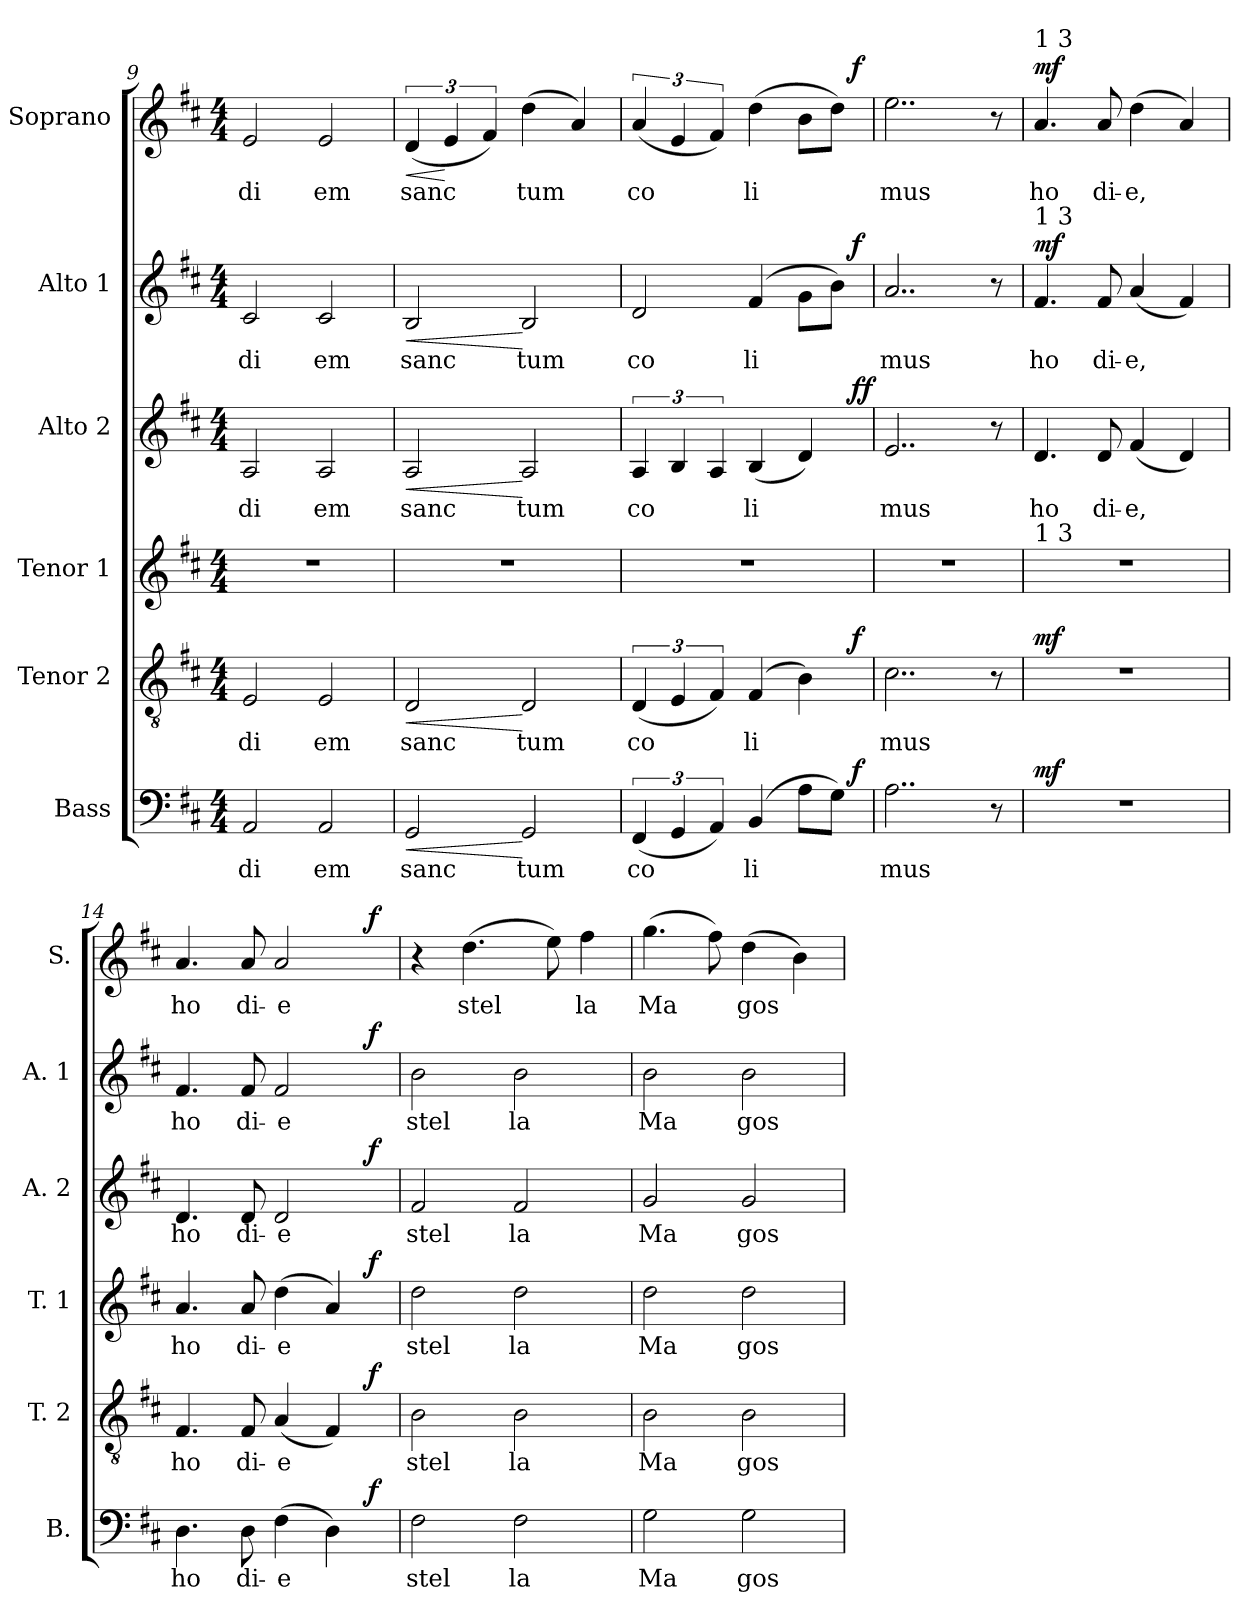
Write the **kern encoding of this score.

**kern	**text	**dynam	**kern	**text	**dynam	**kern	**text	**dynam	**kern	**text	**dynam	**kern	**text	**dynam	**kern	**text	**dynam
*part6	*part6	*part6	*part5	*part5	*part5	*part4	*part4	*part4	*part3	*part3	*part3	*part2	*part2	*part2	*part1	*part1	*part1
*staff6	*staff6	*staff6	*staff5	*staff5	*staff5	*staff4	*staff4	*staff4	*staff3	*staff3	*staff3	*staff2	*staff2	*staff2	*staff1	*staff1	*staff1
*I"Bass	*	*	*I"Tenor 2	*	*	*I"Tenor 1	*	*	*I"Alto 2	*	*	*I"Alto 1	*	*	*I"Soprano	*	*
*I'B.	*	*	*I'T. 2	*	*	*I'T. 1	*	*	*I'A. 2	*	*	*I'A. 1	*	*	*I'S.	*	*
!!LO:PB:g=z
*clefF4	*	*	*clefGv2	*	*	*clefG2	*	*	*clefG2	*	*	*clefG2	*	*	*clefG2	*	*
*k[f#c#]	*	*	*k[f#c#]	*	*	*k[f#c#]	*	*	*k[f#c#]	*	*	*k[f#c#]	*	*	*k[f#c#]	*	*
*D:	*	*	*D:	*	*	*D:	*	*	*D:	*	*	*D:	*	*	*D:	*	*
*M4/4	*	*	*M4/4	*	*	*M4/4	*	*	*M4/4	*	*	*M4/4	*	*	*M4/4	*	*
=9	=9	=9	=9	=9	=9	=9	=9	=9	=9	=9	=9	=9	=9	=9	=9	=9	=9
!	!LO:LY:b:cj	!	!	!LO:LY:b:cj	!	!	!	!	!	!LO:LY:b:cj	!	!	!LO:LY:b:cj	!	!	!LO:LY:b:cj	!
2AA/	di	.	2E/	di	.	1r	.	.	2A/	di	.	2c#/	di	.	2e/	di	.
!	!LO:LY:b	!	!	!LO:LY:b	!	!	!	!	!	!LO:LY:b	!	!	!LO:LY:b	!	!	!LO:LY:b	!
2AA/	em	.	2E/	em	.	.	.	.	2A/	em	.	2c#/	em	.	2e/	em	.
=10	=10	=10	=10	=10	=10	=10	=10	=10	=10	=10	=10	=10	=10	=10	=10	=10	=10
!	!LO:LY:b	!LO:HP:b	!	!LO:LY:b	!LO:HP:b	!	!	!	!	!LO:LY:b	!LO:HP:b	!	!LO:LY:b	!LO:HP:b	!	!LO:LY:b	!LO:HP:b
2GG/	sanc	<	2D/	sanc	<	1r	.	.	2A/	sanc	<	2B/	sanc	<	(<6d/	sanc	<
.	.	.	.	.	.	.	.	.	.	.	.	.	.	.	6e/	.	[
.	.	.	.	.	.	.	.	.	.	.	.	.	.	.	6f#/)	.	.
!	!LO:LY:b	!	!	!LO:LY:b	!	!	!	!	!	!LO:LY:b	!	!	!LO:LY:b	!	!	!LO:LY:b	!
2GG/	tum	[	2D/	tum	[	.	.	.	2A/	tum	[	2B/	tum	[	(<4dd\	tum	.
.	.	.	.	.	.	.	.	.	.	.	.	.	.	.	4a/)	.	.
=11	=11	=11	=11	=11	=11	=11	=11	=11	=11	=11	=11	=11	=11	=11	=11	=11	=11
!	!LO:LY:b:cj	!	!	!LO:LY:b:cj	!	!	!	!	!	!LO:LY:b:cj	!	!	!LO:LY:b:cj	!	!	!LO:LY:b:cj	!
*^	*	*	*^	*	*	*	*	*	*^	*	*	*^	*	*	*^	*	*
(<6FF#/	2...ryy	co	.	(<6D/	2...ryy	co	.	1r	.	.	6A/	2...ryy	co	.	2d/	2...ryy	co	.	(<6a/	2...ryy	co	.
6GG/	.	.	.	6E/	.	.	.	.	.	.	6B/	.	.	.	.	.	.	.	6e/	.	.	.
6AA/)	.	.	.	6F#/)	.	.	.	.	.	.	6A/	.	.	.	.	.	.	.	6f#/)	.	.	.
!	!	!LO:LY:b:cj	!	!	!	!LO:LY:b:cj	!	!	!	!	!	!	!LO:LY:b:cj	!	!	!	!LO:LY:b:cj	!	!	!	!LO:LY:b:cj	!
(<4BB/	.	li	.	(>4F#/	.	li	.	.	.	.	(<4B/	.	li	.	(<4f#/	.	li	.	(>4dd\	.	li	.
8A\L	.	.	.	4B\)	.	.	.	.	.	.	4d/)	.	.	.	8g\L	.	.	.	8b\L	.	.	.
8G\J)	.	.	.	.	.	.	.	.	.	.	.	.	.	.	8b\J)	.	.	.	8dd\J)	.	.	.
!	!	!	!LO:DY:a	!	!	!	!LO:DY:a	!	!	!	!	!	!	!LO:DY:a	!	!	!	!	!	!	!	!
!	!	!	!	!	!	!	!	!	!	!	!	!	!	!LO:DY:n=1:b	!	!	!	!LO:DY:a	!	!	!	!LO:DY:a
.	16ryy	.	f	.	16ryy	.	f	.	.	.	.	16ryy	.	f f	.	16ryy	.	f	.	16ryy	.	f
=12	=12	=12	=12	=12	=12	=12	=12	=12	=12	=12	=12	=12	=12	=12	=12	=12	=12	=12	=12	=12	=12	=12
!	!	!LO:LY:b	!	!	!	!LO:LY:b	!	!	!	!	!	!	!LO:LY:b	!	!	!	!LO:LY:b	!	!	!	!LO:LY:b	!
*v	*v	*	*	*	*	*	*	*	*	*	*v	*v	*	*	*v	*v	*	*	*v	*v	*	*
*	*	*	*v	*v	*	*	*	*	*	*	*	*	*	*	*	*	*	*
2..A\	mus	.	2..c#\	mus	.	1r	.	.	2..e/	mus	.	2..a/	mus	.	2..ee\	mus	.
8r	.	.	8r	.	.	.	.	.	8r	.	.	8r	.	.	8r	.	.
!!LO:LB:g=z
=13	=13	=13	=13	=13	=13	=13	=13	=13	=13	=13	=13	=13	=13	=13	=13	=13	=13
!	!	!	!	!	!	!	!	!	!	!	!	!	!	!	!LO:TX:a:t=1 3	!	!
!	!	!	!	!	!	!	!	!	!	!	!	!LO:TX:a:t=1 3	!	!	!	!	!
!	!	!	!	!	!	!LO:TX:a:t=1 3	!	!	!	!	!	!	!	!	!	!	!
!	!	!LO:DY:a	!	!	!LO:DY:a	!	!	!	!	!LO:LY:b:cj	!LO:DY:a	!	!LO:LY:b:cj	!	!	!LO:LY:b:cj	!
!	!	!	!	!	!	!	!	!	!	!	!LO:DY:n=1:b	!	!	!LO:DY:a	!	!	!LO:DY:a
1r	.	mf	1r	.	mf	1r	.	.	4.d/	ho	mf mf	4.f#/	ho	mf	4.a/	ho	mf
!	!	!	!	!	!	!	!	!	!	!LO:LY:b:cj	!	!	!LO:LY:b:cj	!	!	!LO:LY:b:cj	!
.	.	.	.	.	.	.	.	.	8d/	di-	.	8f#/	di-	.	8a/	di-	.
!	!	!	!	!	!	!	!	!	!	!LO:LY:b:cj	!	!	!LO:LY:b:cj	!	!	!LO:LY:b:cj	!
.	.	.	.	.	.	.	.	.	(<4f#/	-e,	.	(<4a/	-e,	.	(<4dd\	-e,	.
.	.	.	.	.	.	.	.	.	4d/)	.	.	4f#/)	.	.	4a/)	.	.
=14	=14	=14	=14	=14	=14	=14	=14	=14	=14	=14	=14	=14	=14	=14	=14	=14	=14
!	!LO:LY:b:cj	!	!	!LO:LY:b:cj	!	!	!LO:LY:b:cj	!	!	!LO:LY:b:cj	!	!	!LO:LY:b:cj	!	!	!LO:LY:b:cj	!
*^	*	*	*^	*	*	*^	*	*	*^	*	*	*^	*	*	*^	*	*
4.D\	2ryy	ho	.	4.F#/	2ryy	ho	.	4.a/	2ryy	ho	.	4.d/	2ryy	ho	.	4.f#/	2ryy	ho	.	4.a/	2ryy	ho	.
!	!	!LO:LY:b:cj	!	!	!	!LO:LY:b:cj	!	!	!	!LO:LY:b:cj	!	!	!	!LO:LY:b:cj	!	!	!	!LO:LY:b:cj	!	!	!	!LO:LY:b:cj	!
8D\	.	di-	.	8F#/	.	di-	.	8a/	.	di-	.	8d/	.	di-	.	8f#/	.	di-	.	8a/	.	di-	.
!	!	!LO:LY:b:rj	!	!	!	!LO:LY:b:rj	!	!	!	!LO:LY:b:rj	!	!	!	!LO:LY:b:rj	!	!	!	!LO:LY:b:rj	!	!	!	!LO:LY:b:rj	!
(<4F#\	4ryy	-e	.	(<4A/	4ryy	-e	.	(<4dd\	4ryy	-e	.	2d/	4ryy	-e	.	2f#/	4ryy	-e	.	2a/	4ryy	-e	.
4D\)	8ryy	.	.	4F#/)	8ryy	.	.	4a/)	8ryy	.	.	.	8ryy	.	.	.	8ryy	.	.	.	8ryy	.	.
.	64ryy	.	.	.	64ryy	.	.	.	64ryy	.	.	.	64ryy	.	.	.	64ryy	.	.	.	64ryy	.	.
!	!	!	!LO:DY:a	!	!	!	!LO:DY:a	!	!	!	!LO:DY:a	!	!	!	!LO:DY:a	!	!	!	!LO:DY:a	!	!	!	!LO:DY:a
.	16..ryy	.	f	.	16..ryy	.	f	.	16..ryy	.	f	.	16..ryy	.	f	.	16..ryy	.	f	.	16..ryy	.	f
=15	=15	=15	=15	=15	=15	=15	=15	=15	=15	=15	=15	=15	=15	=15	=15	=15	=15	=15	=15	=15	=15	=15	=15
!	!	!LO:LY:b	!	!	!	!LO:LY:b	!	!	!	!LO:LY:b	!	!	!	!LO:LY:b	!	!	!	!LO:LY:b	!	!	!	!	!
*v	*v	*	*	*	*	*	*	*v	*v	*	*	*v	*v	*	*	*v	*v	*	*	*v	*v	*	*
*	*	*	*v	*v	*	*	*	*	*	*	*	*	*	*	*	*	*	*
2F#\	stel	.	2B\	stel	.	2dd\	stel	.	2f#/	stel	.	2b\	stel	.	4r	.	.
!	!	!	!	!	!	!	!	!	!	!	!	!	!	!	!	!LO:LY:b	!
.	.	.	.	.	.	.	.	.	.	.	.	.	.	.	(>4.dd\	stel	.
!	!LO:LY:b:cj	!	!	!LO:LY:b:cj	!	!	!LO:LY:b:cj	!	!	!LO:LY:b:cj	!	!	!LO:LY:b:cj	!	!	!	!
2F#\	la	.	2B\	la	.	2dd\	la	.	2f#/	la	.	2b\	la	.	.	.	.
.	.	.	.	.	.	.	.	.	.	.	.	.	.	.	8ee\)	.	.
!	!	!	!	!	!	!	!	!	!	!	!	!	!	!	!	!LO:LY:b:cj	!
.	.	.	.	.	.	.	.	.	.	.	.	.	.	.	4ff#\	la	.
=16	=16	=16	=16	=16	=16	=16	=16	=16	=16	=16	=16	=16	=16	=16	=16	=16	=16
!	!LO:LY:b	!	!	!LO:LY:b	!	!	!LO:LY:b	!	!	!LO:LY:b	!	!	!LO:LY:b	!	!	!LO:LY:b	!
2G\	Ma	.	2B\	Ma	.	2dd\	Ma	.	2g/	Ma	.	2b\	Ma	.	(>4.gg\	Ma	.
.	.	.	.	.	.	.	.	.	.	.	.	.	.	.	8ff#\)	.	.
!	!LO:LY:b	!	!	!LO:LY:b	!	!	!LO:LY:b	!	!	!LO:LY:b	!	!	!LO:LY:b	!	!	!LO:LY:b	!
2G\	gos	.	2B\	gos	.	2dd\	gos	.	2g/	gos	.	2b\	gos	.	(>4dd\	gos	.
.	.	.	.	.	.	.	.	.	.	.	.	.	.	.	4b\)	.	.
=	=	=	=	=	=	=	=	=	=	=	=	=	=	=	=	=	=
*-	*-	*-	*-	*-	*-	*-	*-	*-	*-	*-	*-	*-	*-	*-	*-	*-	*-
